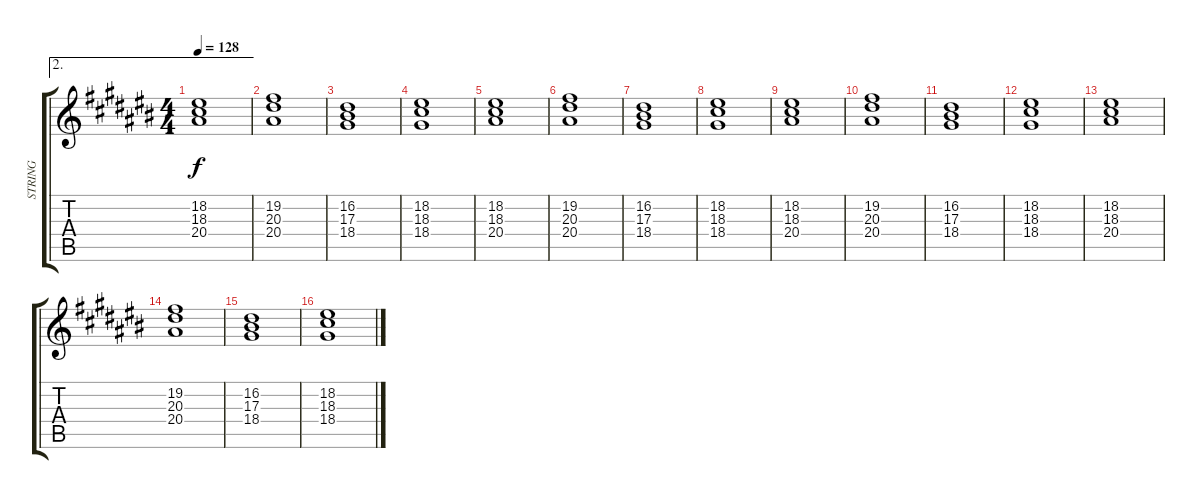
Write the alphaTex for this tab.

\track ("STRING" "STRING") {instrument synthstrings1}
\staff {score tabs}
\tuning (E4 B3 G3 D3 A2 E2) {hide}
\ae 2
\ts (4 4)
\tempo 128
\clef g2
\ks c#
(18.2 18.3 20.4).1{dy f} |
(19.2 20.3 20.4).1 |
(16.2 17.3 18.4).1 |
(18.2 18.3 18.4).1 |
(18.2 18.3 20.4).1 |
(19.2 20.3 20.4).1 |
(16.2 17.3 18.4).1 |
(18.2 18.3 18.4).1 |
(18.2 18.3 20.4).1 |
(19.2 20.3 20.4).1 |
(16.2 17.3 18.4).1 |
(18.2 18.3 18.4).1 |
(18.2 18.3 20.4).1 |
(19.2 20.3 20.4).1 |
(16.2 17.3 18.4).1 |
(18.2 18.3 18.4).1
